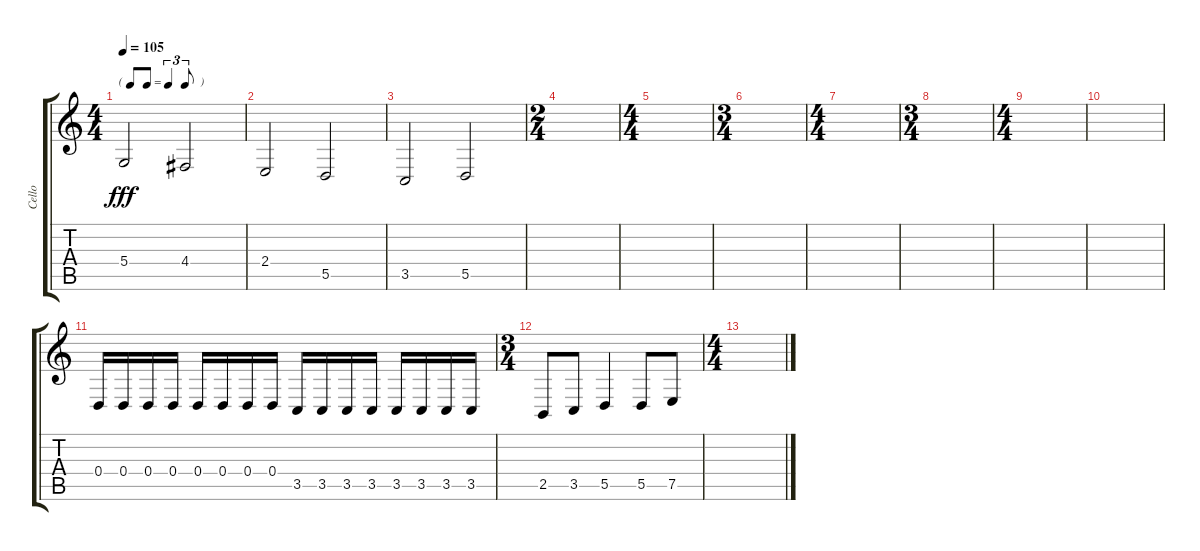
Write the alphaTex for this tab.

\track ("Cello" "Cello") {instrument cello}
\staff {score tabs}
\tuning (E4 B3 G3 D3 A2 E2) {hide}
\ts (4 4)
\tf triplet8th
\tempo 105
\clef g2
\ks c
5.4.2{dy fff} 4.4.2 |
2.4.2 5.5.2 |
3.5.2 5.5.2 |
\ts (2 4)
|
\ts (4 4)
|
\ts (3 4)
|
\ts (4 4)
|
\ts (3 4)
|
\ts (4 4)
|
|
0.4.16 0.4.16 0.4.16 0.4.16 0.4.16 0.4.16 0.4.16 0.4.16 3.5.16 3.5.16 3.5.16 3.5.16 3.5.16 3.5.16 3.5.16 3.5.16 |
\ts (3 4)
2.5.8 3.5.8 5.5.4 5.5.8 7.5.8 |
\ts (4 4)
